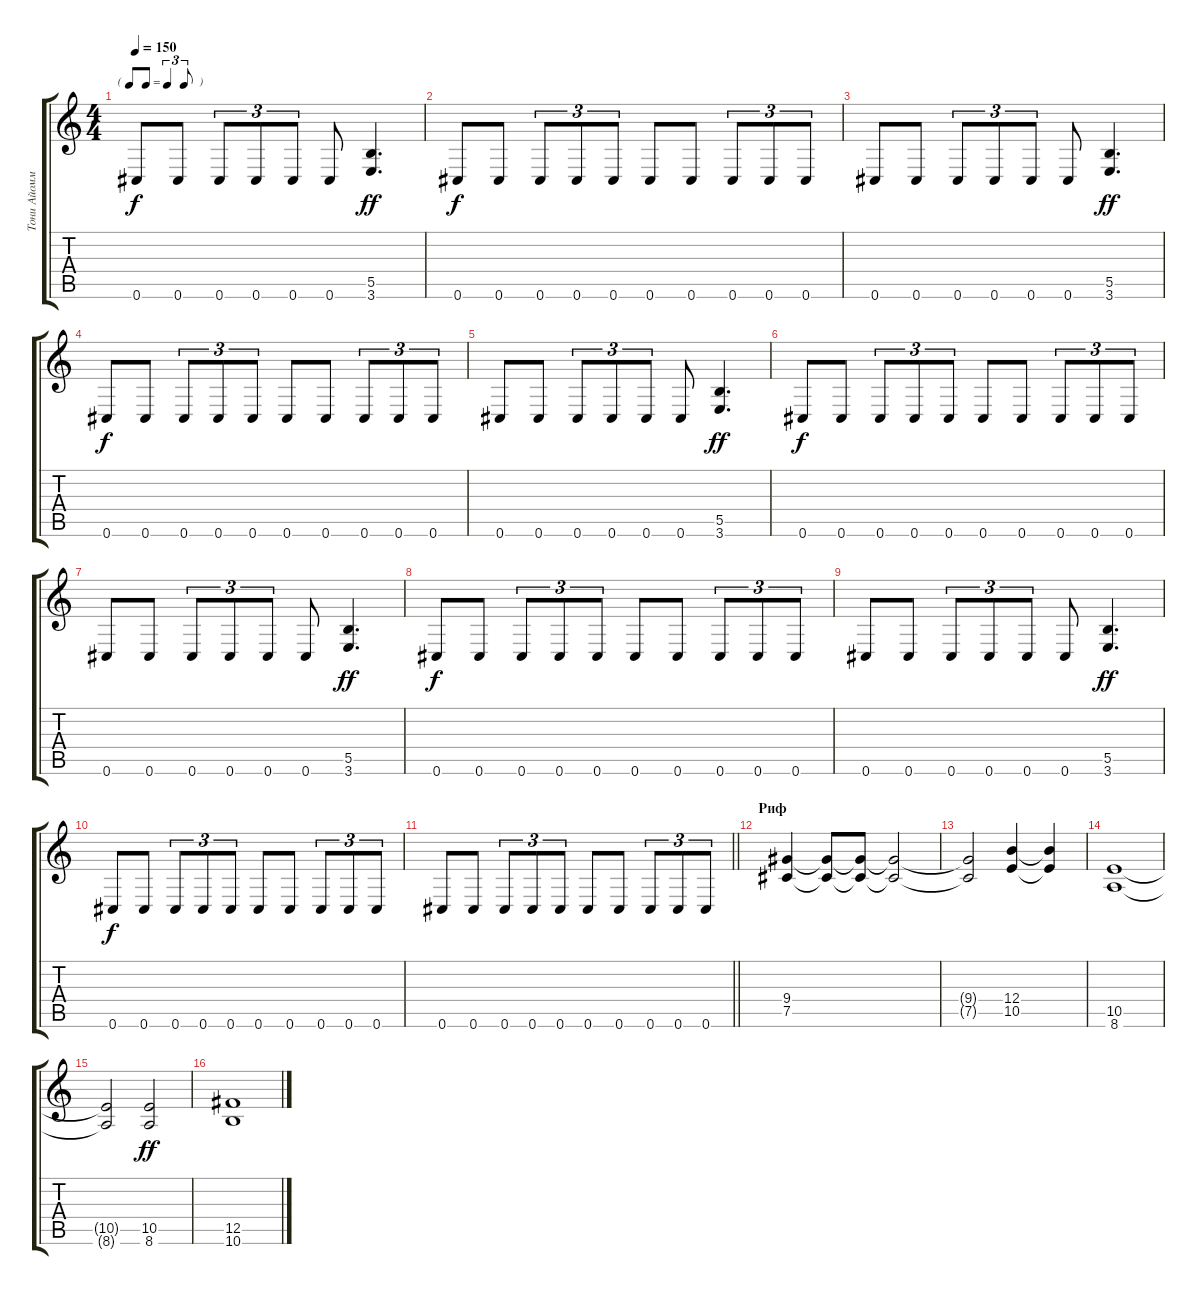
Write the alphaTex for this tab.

\track ("Тони Айомми 1" "Тони Айомм") {instrument distortionguitar}
\staff {score tabs}
\tuning (Db4 Ab3 E3 B2 Gb2 Db2) {hide}
\ts (4 4)
\tf triplet8th
\tempo 150
\clef g2
\ks c
0.6.8{dy f} 0.6.8 0.6.8{tu (3 2)} 0.6.8{tu (3 2)} 0.6.8{tu (3 2)} 0.6.8 (5.5 3.6).4{d dy ff} |
0.6.8{dy f} 0.6.8 0.6.8{tu (3 2)} 0.6.8{tu (3 2)} 0.6.8{tu (3 2)} 0.6.8 0.6.8 0.6.8{tu (3 2)} 0.6.8{tu (3 2)} 0.6.8{tu (3 2)} |
0.6.8 0.6.8 0.6.8{tu (3 2)} 0.6.8{tu (3 2)} 0.6.8{tu (3 2)} 0.6.8 (5.5 3.6).4{d dy ff} |
0.6.8{dy f} 0.6.8 0.6.8{tu (3 2)} 0.6.8{tu (3 2)} 0.6.8{tu (3 2)} 0.6.8 0.6.8 0.6.8{tu (3 2)} 0.6.8{tu (3 2)} 0.6.8{tu (3 2)} |
0.6.8 0.6.8 0.6.8{tu (3 2)} 0.6.8{tu (3 2)} 0.6.8{tu (3 2)} 0.6.8 (5.5 3.6).4{d dy ff} |
0.6.8{dy f} 0.6.8 0.6.8{tu (3 2)} 0.6.8{tu (3 2)} 0.6.8{tu (3 2)} 0.6.8 0.6.8 0.6.8{tu (3 2)} 0.6.8{tu (3 2)} 0.6.8{tu (3 2)} |
0.6.8 0.6.8 0.6.8{tu (3 2)} 0.6.8{tu (3 2)} 0.6.8{tu (3 2)} 0.6.8 (5.5 3.6).4{d dy ff} |
0.6.8{dy f} 0.6.8 0.6.8{tu (3 2)} 0.6.8{tu (3 2)} 0.6.8{tu (3 2)} 0.6.8 0.6.8 0.6.8{tu (3 2)} 0.6.8{tu (3 2)} 0.6.8{tu (3 2)} |
0.6.8 0.6.8 0.6.8{tu (3 2)} 0.6.8{tu (3 2)} 0.6.8{tu (3 2)} 0.6.8 (5.5 3.6).4{d dy ff} |
0.6.8{dy f} 0.6.8 0.6.8{tu (3 2)} 0.6.8{tu (3 2)} 0.6.8{tu (3 2)} 0.6.8 0.6.8 0.6.8{tu (3 2)} 0.6.8{tu (3 2)} 0.6.8{tu (3 2)} |
\barLineRight lightlight
0.6.8 0.6.8 0.6.8{tu (3 2)} 0.6.8{tu (3 2)} 0.6.8{tu (3 2)} 0.6.8 0.6.8 0.6.8{tu (3 2)} 0.6.8{tu (3 2)} 0.6.8{tu (3 2)} |
\section ("" "Риф")
(9.4 7.5).4 (9.4{t} 7.5{t}).8 (9.4{t} 7.5{t}).8 (9.4{t} 7.5{t}).2 |
(9.4{t} 7.5{t}).2 (12.4 10.5).4 (12.4{t} 10.5{t}).4 |
(10.5 8.6).1 |
(10.5{t} 8.6{t}).2 (10.5 8.6).2{dy ff} |
(12.5 10.6).1
